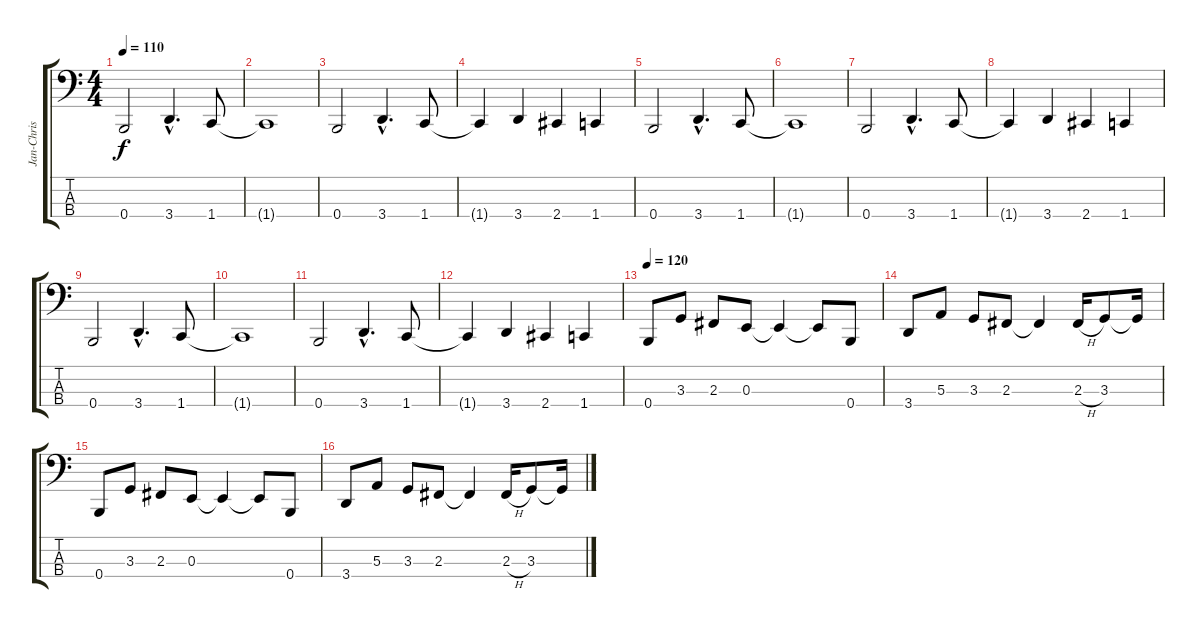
\track ("Jan-Chris" "Jan-Chris") {instrument electricbasspick}
\staff {score tabs}
\tuning (D2 A1 E1 B0) {hide}
\ts (4 4)
\tempo 110
\clef f4
\ks c
0.4.2{dy f} 3.4{hac}.4{d} 1.4.8 |
1.4{t}.1 |
0.4.2 3.4{hac}.4{d} 1.4.8 |
1.4{t}.4 3.4.4 2.4.4 1.4.4 |
0.4.2 3.4{hac}.4{d} 1.4.8 |
1.4{t}.1 |
0.4.2 3.4{hac}.4{d} 1.4.8 |
1.4{t}.4 3.4.4 2.4.4 1.4.4 |
0.4.2 3.4{hac}.4{d} 1.4.8 |
1.4{t}.1 |
0.4.2 3.4{hac}.4{d} 1.4.8 |
1.4{t}.4 3.4.4 2.4.4 1.4.4 |
\tempo 120
0.4.8 3.3.8 2.3.8 0.3.8 0.3{t}.4 0.3{t}.8 0.4.8 |
3.4.8 5.3.8 3.3.8 2.3.8 2.3{t}.4 2.3{h}.16 3.3.8 3.3{t}.16 |
0.4.8 3.3.8 2.3.8 0.3.8 0.3{t}.4 0.3{t}.8 0.4.8 |
3.4.8 5.3.8 3.3.8 2.3.8 2.3{t}.4 2.3{h}.16 3.3.8 3.3{t}.16
